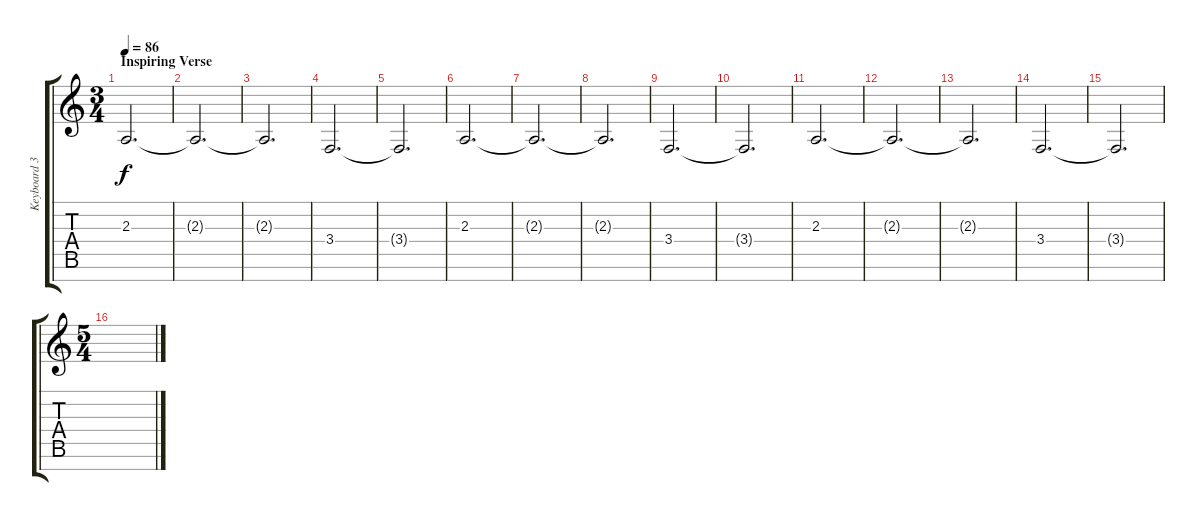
\track ("Keyboard 3" "Keyboard 3") {instrument synthstrings1}
\staff {score tabs}
\tuning (E4 B3 G3 D3 A2 E2 B1) {hide}
\ts (3 4)
\section ("" "Inspiring Verse")
\tempo 86
\clef g2
\ks c
2.3.2{d dy f volume 9 instrument synthstrings1} |
2.3{t}.2{d} |
2.3{t}.2{d} |
3.4.2{d} |
3.4{t}.2{d} |
2.3.2{d} |
2.3{t}.2{d} |
2.3{t}.2{d} |
3.4.2{d} |
3.4{t}.2{d} |
2.3.2{d} |
2.3{t}.2{d} |
2.3{t}.2{d} |
3.4.2{d} |
3.4{t}.2{d} |
\ts (5 4)
